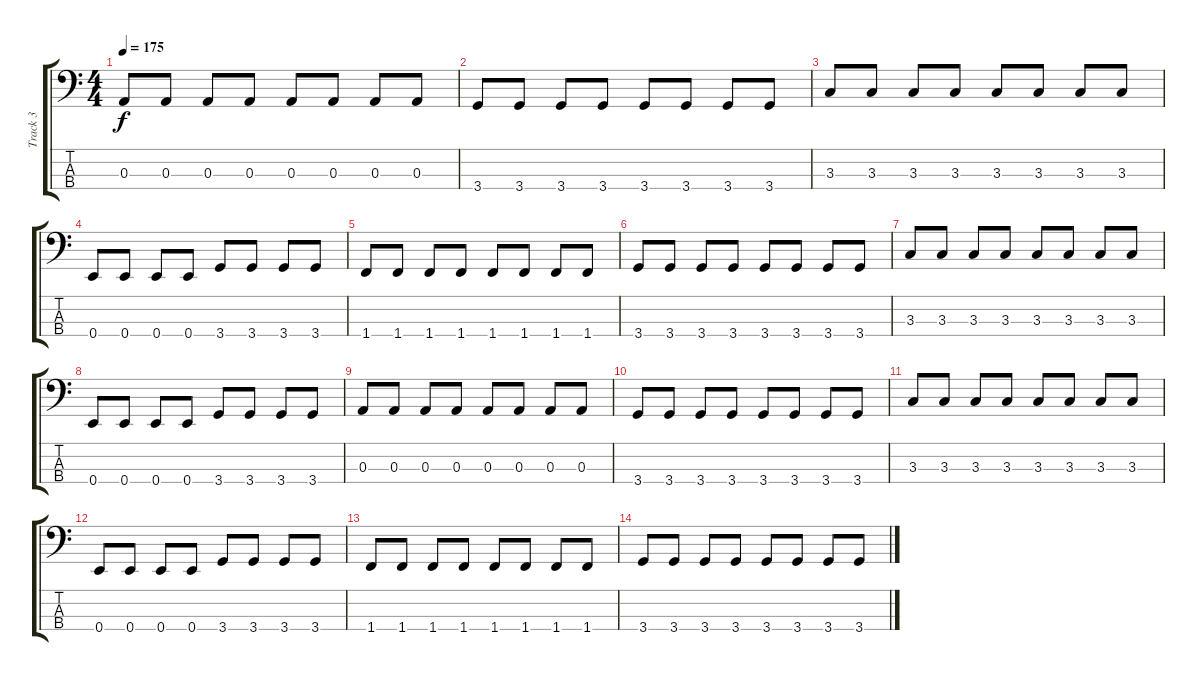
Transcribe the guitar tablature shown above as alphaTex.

\track ("Track 3" "Track 3") {instrument electricbasspick}
\staff {score tabs}
\tuning (G2 D2 A1 E1) {hide}
\ts (4 4)
\tempo 175
\clef f4
\ks c
0.3.8{dy f} 0.3.8 0.3.8 0.3.8 0.3.8 0.3.8 0.3.8 0.3.8 |
3.4.8 3.4.8 3.4.8 3.4.8 3.4.8 3.4.8 3.4.8 3.4.8 |
3.3.8 3.3.8 3.3.8 3.3.8 3.3.8 3.3.8 3.3.8 3.3.8 |
0.4.8 0.4.8 0.4.8 0.4.8 3.4.8 3.4.8 3.4.8 3.4.8 |
1.4.8 1.4.8 1.4.8 1.4.8 1.4.8 1.4.8 1.4.8 1.4.8 |
3.4.8 3.4.8 3.4.8 3.4.8 3.4.8 3.4.8 3.4.8 3.4.8 |
3.3.8 3.3.8 3.3.8 3.3.8 3.3.8 3.3.8 3.3.8 3.3.8 |
0.4.8 0.4.8 0.4.8 0.4.8 3.4.8 3.4.8 3.4.8 3.4.8 |
0.3.8 0.3.8 0.3.8 0.3.8 0.3.8 0.3.8 0.3.8 0.3.8 |
3.4.8 3.4.8 3.4.8 3.4.8 3.4.8 3.4.8 3.4.8 3.4.8 |
3.3.8 3.3.8 3.3.8 3.3.8 3.3.8 3.3.8 3.3.8 3.3.8 |
0.4.8 0.4.8 0.4.8 0.4.8 3.4.8 3.4.8 3.4.8 3.4.8 |
1.4.8 1.4.8 1.4.8 1.4.8 1.4.8 1.4.8 1.4.8 1.4.8 |
3.4.8 3.4.8 3.4.8 3.4.8 3.4.8 3.4.8 3.4.8 3.4.8
